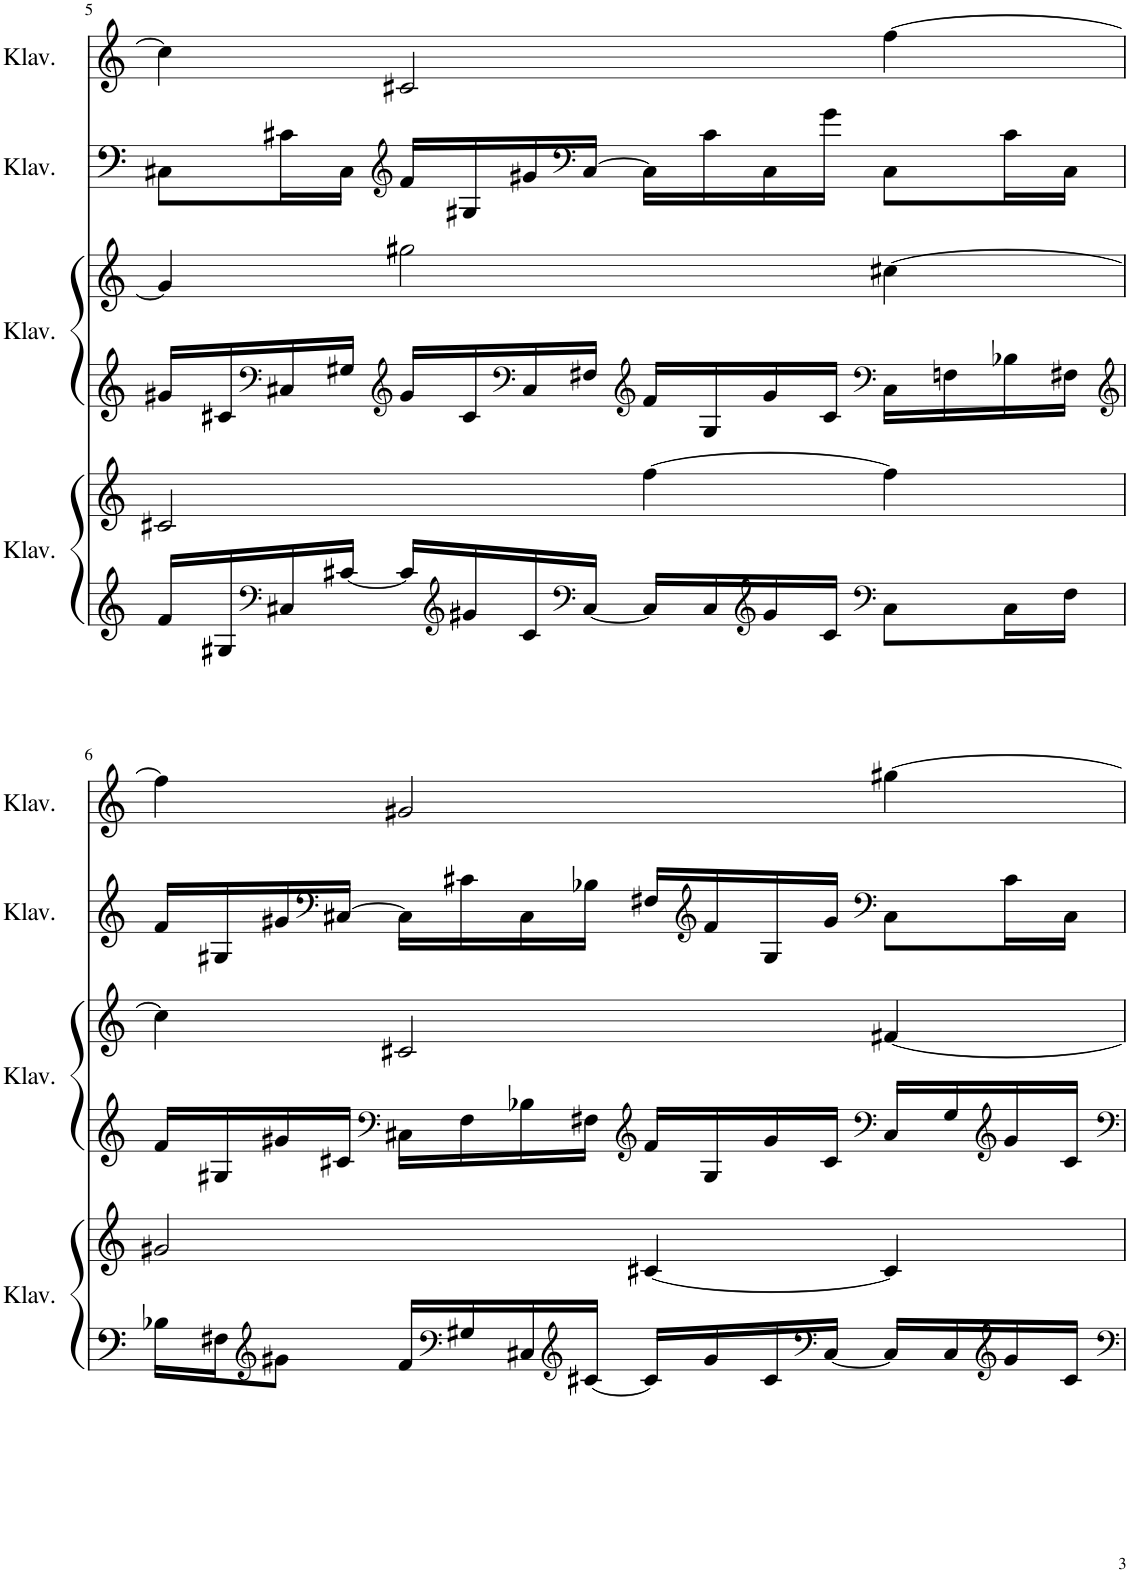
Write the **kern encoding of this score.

**kern	**kern	**kern	**kern	**kern	**kern
*part4	*part4	*part3	*part3	*part2	*part1
*staff6	*staff5	*staff4	*staff3	*staff2	*staff1
*I"Klavier	*	*I"Klavier	*	*I"Klavier	*I"Klavier
*I'Klav.	*	*I'Klav.	*	*I'Klav.	*I'Klav.
!!LO:PB:g=z
*clefG2	*clefG2	*clefG2	*clefG2	*clefG2	*clefG2
*k[]	*k[]	*k[]	*k[]	*k[]	*k[]
*M4/4	*M4/4	*M4/4	*M4/4	*M4/4	*M4/4
=5	=5	=5	=5	=5	=5
16f/LL	2c#X/	16g#X/LL	4g#/]	8C#X\L	4cc#\]
16G#X/	.	16c#X/	.	.	.
*clefF4	*	*clefF4	*	*	*
16C#X/	.	16C#X/	.	16c#X\L	.
[16c#X/JJ	.	16G#X/JJ	.	16C#\JJ	.
*	*	*clefG2	*	*clefG2	*
16c#/LL]	.	16g#/LL	2gg#X\	16f/LL	2c#X/
*clefG2	*	*	*	*	*
16g#X/	.	16c#/	.	16G#X/	.
*	*	*clefF4	*	*	*
16c#/	.	16C#/	.	16g#X/	.
*clefF4	*	*	*	*clefF4	*
[16C#/JJ	.	16F#X/JJ	.	[16C#/JJ	.
*	*	*clefG2	*	*	*
16C#/LL]	[4ff\	16f/LL	.	16C#\LL]	.
16C#/	.	16G#/	.	16c#\	.
*clefG2	*	*	*	*	*
16g#/	.	16g#/	.	16C#\	.
16c#/JJ	.	16c#/JJ	.	16g#\JJ	.
*clefF4	*	*clefF4	*	*	*
8C#\L	4ff\]	16C#\LL	[4cc#X\	8C#\L	[4ff\
.	.	16Fn\	.	.	.
16C#\L	.	16B-X\	.	16c#\L	.
16F\JJ	.	16F#X\JJ	.	16C#\JJ	.
!!LO:LB:g=z
=6	=6	=6	=6	=6	=6
*	*	*clefG2	*	*	*
16B-X\LL	2g#X/	16f/LL	4cc#\]	16f/LL	4ff\]
16F#X\J	.	16G#X/	.	16G#X/	.
*clefG2	*	*	*	*	*
8g#X\J	.	16g#X/	.	16g#X/	.
*	*	*	*	*clefF4	*
.	.	16c#X/JJ	.	[16C#X/JJ	.
*	*	*clefF4	*	*	*
16f/LL	.	16C#X\LL	2c#X/	16C#\LL]	2g#X/
*clefF4	*	*	*	*	*
16G#X/	.	16F\	.	16c#X\	.
16C#X/	.	16B-X\	.	16C#\	.
*clefG2	*	*	*	*	*
[16c#X/JJ	.	16F#X\JJ	.	16B-X\JJ	.
*	*	*clefG2	*	*	*
16c#/LL]	[4c#X/	16f/LL	.	16F#X/LL	.
*	*	*	*	*clefG2	*
16g#/	.	16G#/	.	16f/	.
16c#/	.	16g#/	.	16G#/	.
*clefF4	*	*	*	*	*
[16C#/JJ	.	16c#/JJ	.	16g#/JJ	.
*	*	*clefF4	*	*clefF4	*
16C#/LL]	4c#/]	16C#/LL	[4f#X/	8C#\L	[4gg#X\
16C#/	.	16G#/	.	.	.
*clefG2	*	*clefG2	*	*	*
16g#/	.	16g#/	.	16c#\L	.
16c#/JJ	.	16c#/JJ	.	16C#\JJ	.
=	=	=	=	=	=
*-	*-	*-	*-	*-	*-
